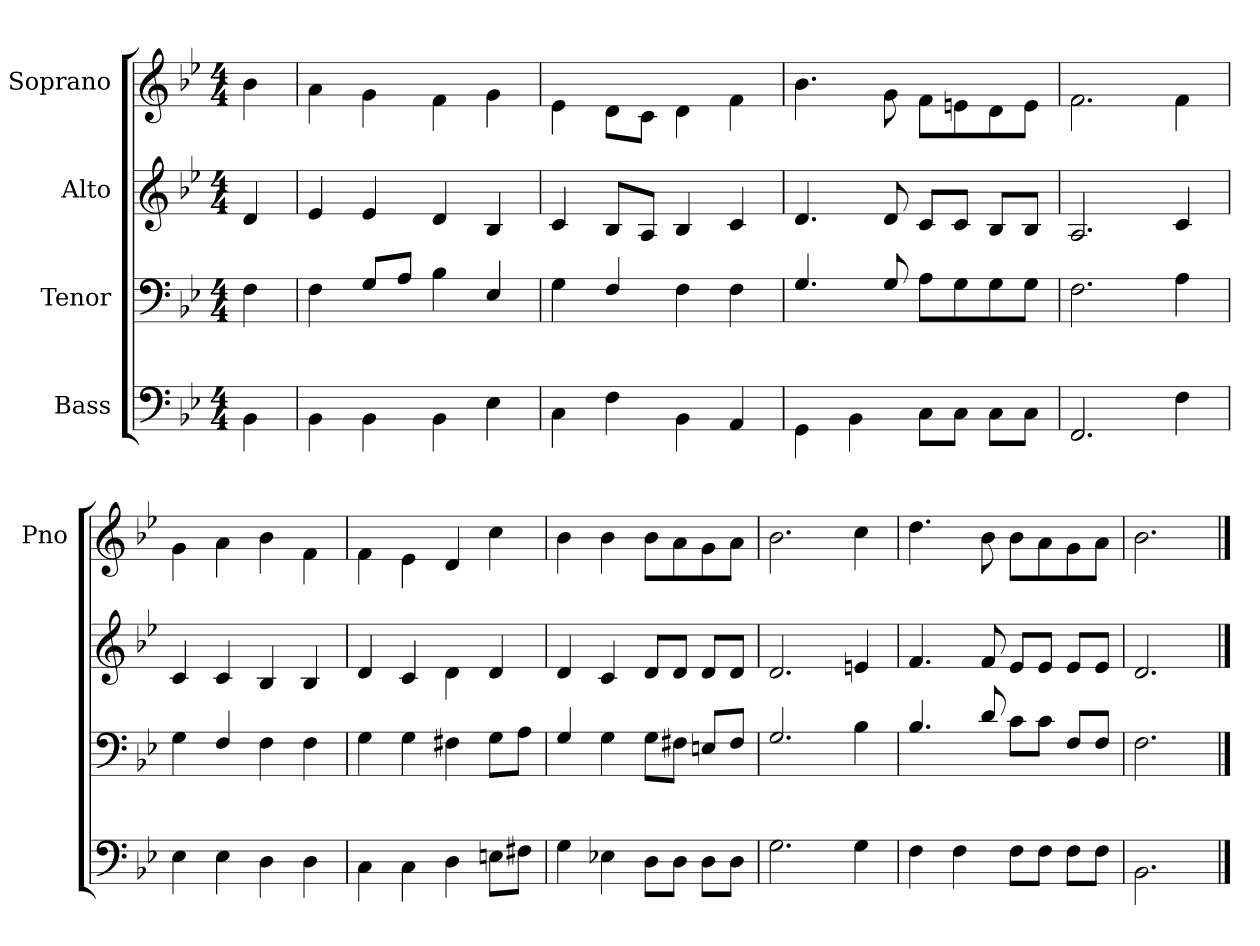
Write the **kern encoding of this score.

**kern	**kern	**kern	**kern
*part4	*part3	*part2	*part1
*staff4	*staff3	*staff2	*staff1
*I"Bass	*I"Tenor	*I"Alto	*I"Soprano
*	*	*	*I'Pno
*clefF4	*clefF4	*clefG2	*clefG2
*k[b-e-]	*k[b-e-]	*k[b-e-]	*k[b-e-]
*B-:	*B-:	*B-:	*B-:
*M4/4	*M4/4	*M4/4	*M4/4
=	=	=	=
4BB-\	4F\	4d/	4b-\
=	=	=	=
4BB-\	4F\	4e-/	4a\
4BB-\	8G/L	4e-/	4g\
.	8A/J	.	.
4BB-\	4B-\	4d/	4f\
4E-\	4E-/	4B-/	4g\
=	=	=	=
4C\	4G\	4c/	4e-\
4F\	4F/	8B-/L	8d\L
.	.	8A/J	8c\J
4BB-\	4F\	4B-/	4d\
4AA/	4F\	4c/	4f\
=	=	=	=
4GG\	4.G/	4.d/	4.b-\
4BB-\	.	.	.
.	8G/	8d/	8g\
8C\L	8A\L	8c/L	8f\L
8C\J	8G\	8c/J	8en\
8C\L	8G\	8B-/L	8d\
8C\J	8G\J	8B-/J	8e\J
=	=	=	=
2.FF/	2.F\	2.A/	2.f\
4F\	4A\	4c/	4f\
=	=	=	=
4E-\	4G\	4c/	4g\
4E-\	4F/	4c/	4a\
4D\	4F\	4B-/	4b-\
4D\	4F\	4B-/	4f\
=	=	=	=
4C\	4G\	4d/	4f\
4C\	4G\	4c/	4e-\
4D\	4F#X\	4d\	4d/
8En\L	8G\L	4d/	4cc\
8F#\J	8A\J	.	.
=	=	=	=
4G\	4G/	4d/	4b-\
4E-X\	4G\	4c/	4b-\
8D\L	8G\L	8d/L	8b-\L
8D\J	8F#X\J	8d/J	8a\
8D\L	8En/L	8d/L	8g\
8D\J	8F#/J	8d/J	8a\J
=	=	=	=
2.G\	2.G/	2.d/	2.b-\
4G\	4B-\	4en/	4cc\
=	=	=	=
4F\	4.B-/	4.f/	4.dd\
4F\	.	.	.
.	8d/	8f/	8b-\
8F\L	8c\L	8e-/L	8b-\L
8F\J	8c\J	8e-/J	8a\
8F\L	8F/L	8e-/L	8g\
8F\J	8F/J	8e-/J	8a\J
=	=	=	=
2.BB-\	2.F\	2.d/	2.b-\
==	==	==	==
*-	*-	*-	*-
